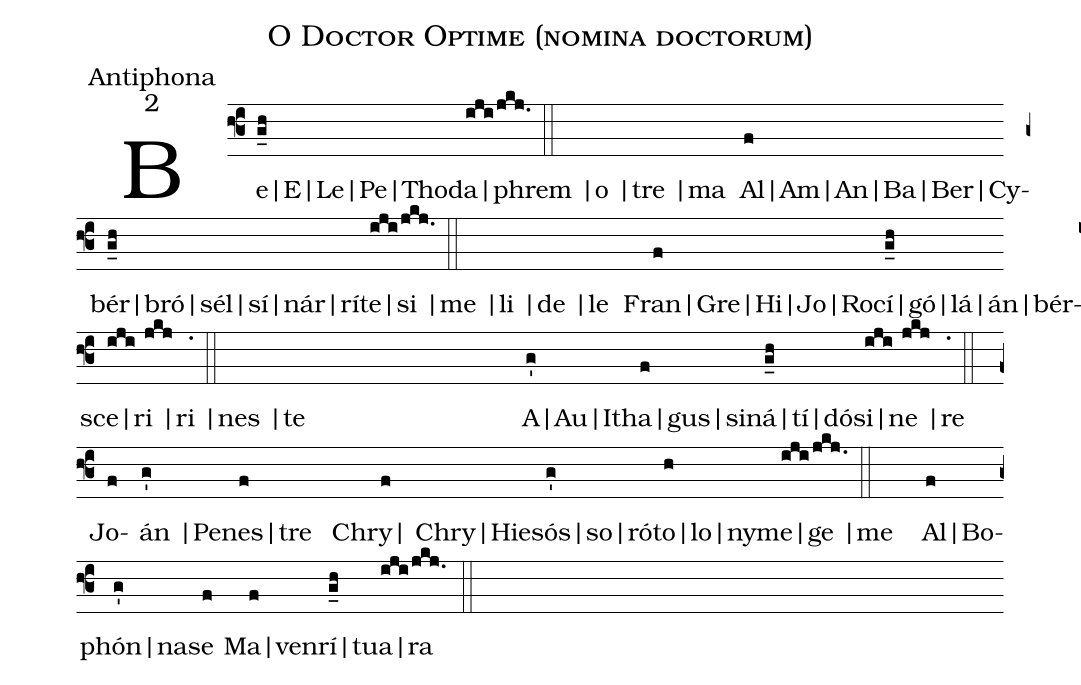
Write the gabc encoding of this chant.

name:O Doctor Optime (nomina doctorum);
office-part:Antiphona;
mode:2;
%%
(f3)Be|E|Le|Pe|Tho(g_h)da|phrem |o |tre |ma (iji/jkj.::)
Al|Am|An|Ba|Ber|Cy(f)bér|bró|sél|sí|nár|rí(g_h)te|si |me |li |de |le (iji/jkj.::)
Fran|Gre|Hi|Jo|Ro(f)cí|gó|lá|án|bér(g_h)sce|ri |ri |nes |te (iji/jkj.::)
A|Au|I(g')tha|gus|si(f)ná|tí|dó(g_h)si|ne |re (iji/jkj.::z)
Jo(f)án |Pe(g')nes|tre(f) Chry| Chry|Hie(f)sós|so|ró(g')to|lo|ny(h)me|ge |me (iji/jkj.::)
Al|Bo(f)phón|na(g')se(f) Ma|ven(f)rí|tu(g_h)a|ra (iji/jkj.::)
